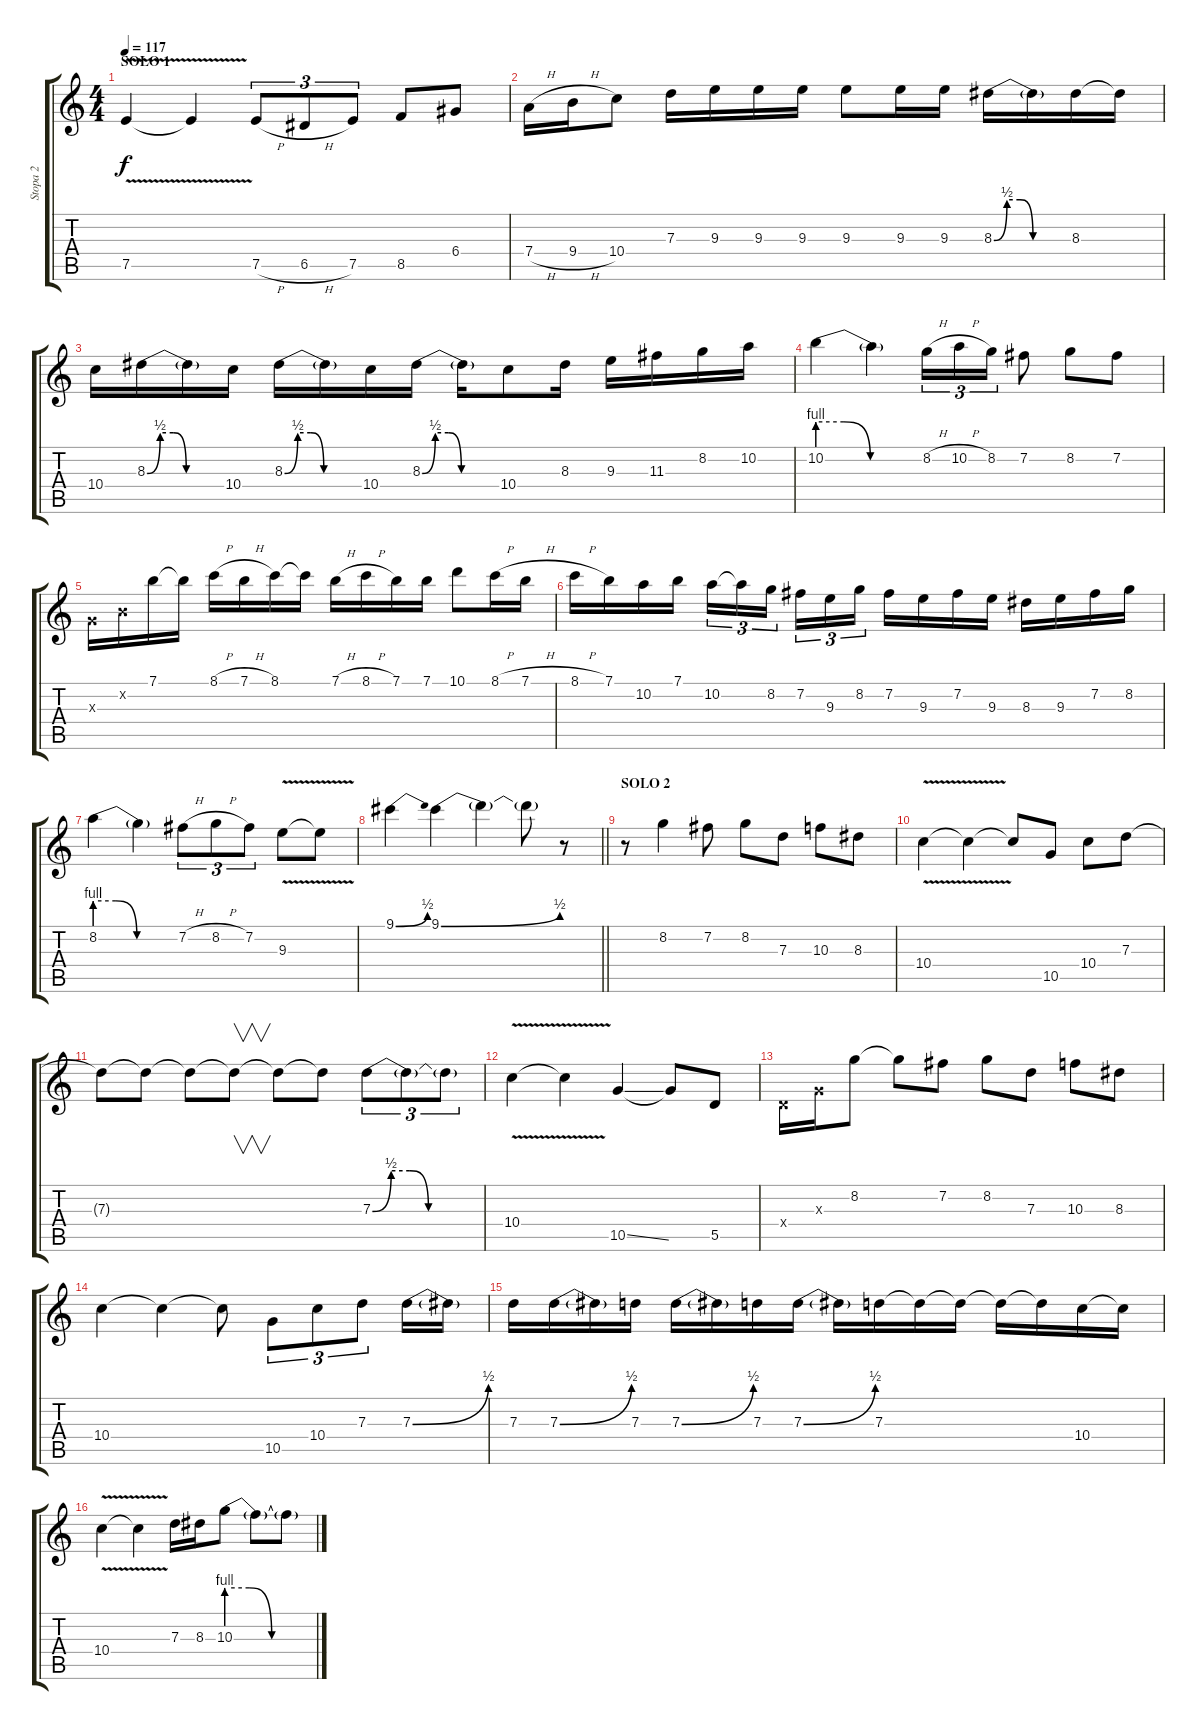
\track ("Stopa 2" "Stopa 2") {instrument distortionguitar}
\staff {score tabs}
\tuning (E4 B3 G3 D3 A2 E2) {hide}
\ts (4 4)
\section ("" "SOLO 1")
\tempo 117
\clef g2
\ks c
7.5{v}.4{dy f volume 16 instrument distortionguitar} 7.5{t}.4 7.5{h}.8{tu (3 2)} 6.5{h}.8{tu (3 2)} 7.5.8{tu (3 2)} 8.5.8 6.4.8 |
7.4{h}.16 9.4{h}.16 10.4.8 7.3.16 9.3.16 9.3.16 9.3.16 9.3.8 9.3.16 9.3.16 8.3{be (custom 0 0 10 2 20 2 30 0 60 0)}.16 8.3{t}.16 8.3.16 8.3{t}.16 |
10.4.16 8.3{be (custom 0 0 10 2 20 2 30 0 60 0)}.16 8.3{t}.16 10.4.16 8.3{be (custom 0 0 10 2 20 2 30 0 60 0)}.16 8.3{t}.16 10.4.16 8.3{be (custom 0 0 10 2 20 2 30 0 60 0)}.16 8.3{t}.16 10.4.8 8.3.16 9.3.16 11.3.16 8.2.16 10.2.16 |
10.2{be (custom 0 4 15 4 30 0 60 0)}.4 10.2{t}.4 8.2{h}.16{tu (3 2)} 10.2{h}.16{tu (3 2)} 8.2.16{tu (3 2)} 7.2.8 8.2.8 7.2.8 |
0.3{x}.16 0.2{x}.16 7.1.16 7.1{t}.16 8.1{h}.16 7.1{h}.16 8.1.16 8.1{t}.16 7.1{h}.16 8.1{h}.16 7.1.16 7.1.16 10.1.8 8.1{h}.16 7.1{h}.16 |
8.1{h}.16 7.1.16 10.2.16 7.1.16 10.2.16{tu (3 2)} 10.2{t}.16{tu (3 2)} 8.2.16{tu (3 2) beam splitsecondary} 7.2.16{tu (3 2)} 9.3.16{tu (3 2)} 8.2.16{tu (3 2)} 7.2.16 9.3.16 7.2.16 9.3.16 8.3.16 9.3.16 7.2.16 8.2.16 |
8.2{be (custom 0 4 15 4 30 0 60 0)}.4 8.2{t}.4 7.2{h}.8{tu (3 2)} 8.2{h}.8{tu (3 2)} 7.2.8{tu (3 2)} 9.3{v}.8 9.3{t}.8 |
\barLineRight lightlight
9.1{be (bend 0 0 60 2)}.4 9.1{be (bend 0 0 60 2)}.4 9.1{t}.4 9.1{t}.8 r.8 |
\section ("" "SOLO 2")
r.8 8.2.4 7.2.8 8.2.8 7.3.8 10.3.8 8.3.8 |
10.4{v}.4 10.4{t}.4 10.4{t}.8 10.5.8 10.4.8 7.3.8 |
7.3{t}.8 7.3{t}.8 7.3{t}.8 7.3{t}.8{v} 7.3{t}.8 7.3{t}.8 7.3{be (custom 0 0 10 2 20 2 30 0 60 0)}.8{tu (3 2)} 7.3{t}.8{tu (3 2)} 7.3{t}.8{tu (3 2)} |
10.4{v}.4 10.4{t}.4 10.5{ss}.4 10.5{t}.8 5.5.8 |
0.4{x}.16 0.3{x}.16 8.2.8 8.2{t}.8 7.2.8 8.2.8 7.3.8 10.3.8 8.3.8 |
10.4.4 10.4{t}.4 10.4{t}.8 10.5.8{tu (3 2)} 10.4.8{tu (3 2)} 7.3.8{tu (3 2)} 7.3{be (bend 0 0 60 2)}.16 7.3{t}.16 |
7.3.16 7.3{be (bend 0 0 60 2)}.16 7.3{t}.16 7.3.16 7.3{be (bend 0 0 60 2)}.16 7.3{t}.16 7.3.16 7.3{be (bend 0 0 60 2)}.16 7.3{t}.16 7.3.16 7.3{t}.16 7.3{t}.16 7.3{t}.16 7.3{t}.16 10.4.16 10.4{t}.16 |
10.4{v}.4 10.4{t}.4 7.3.16 8.3.16 10.3{be (custom 0 4 15 4 30 0 60 0)}.8 10.3{t}.8 10.3{t}.8
